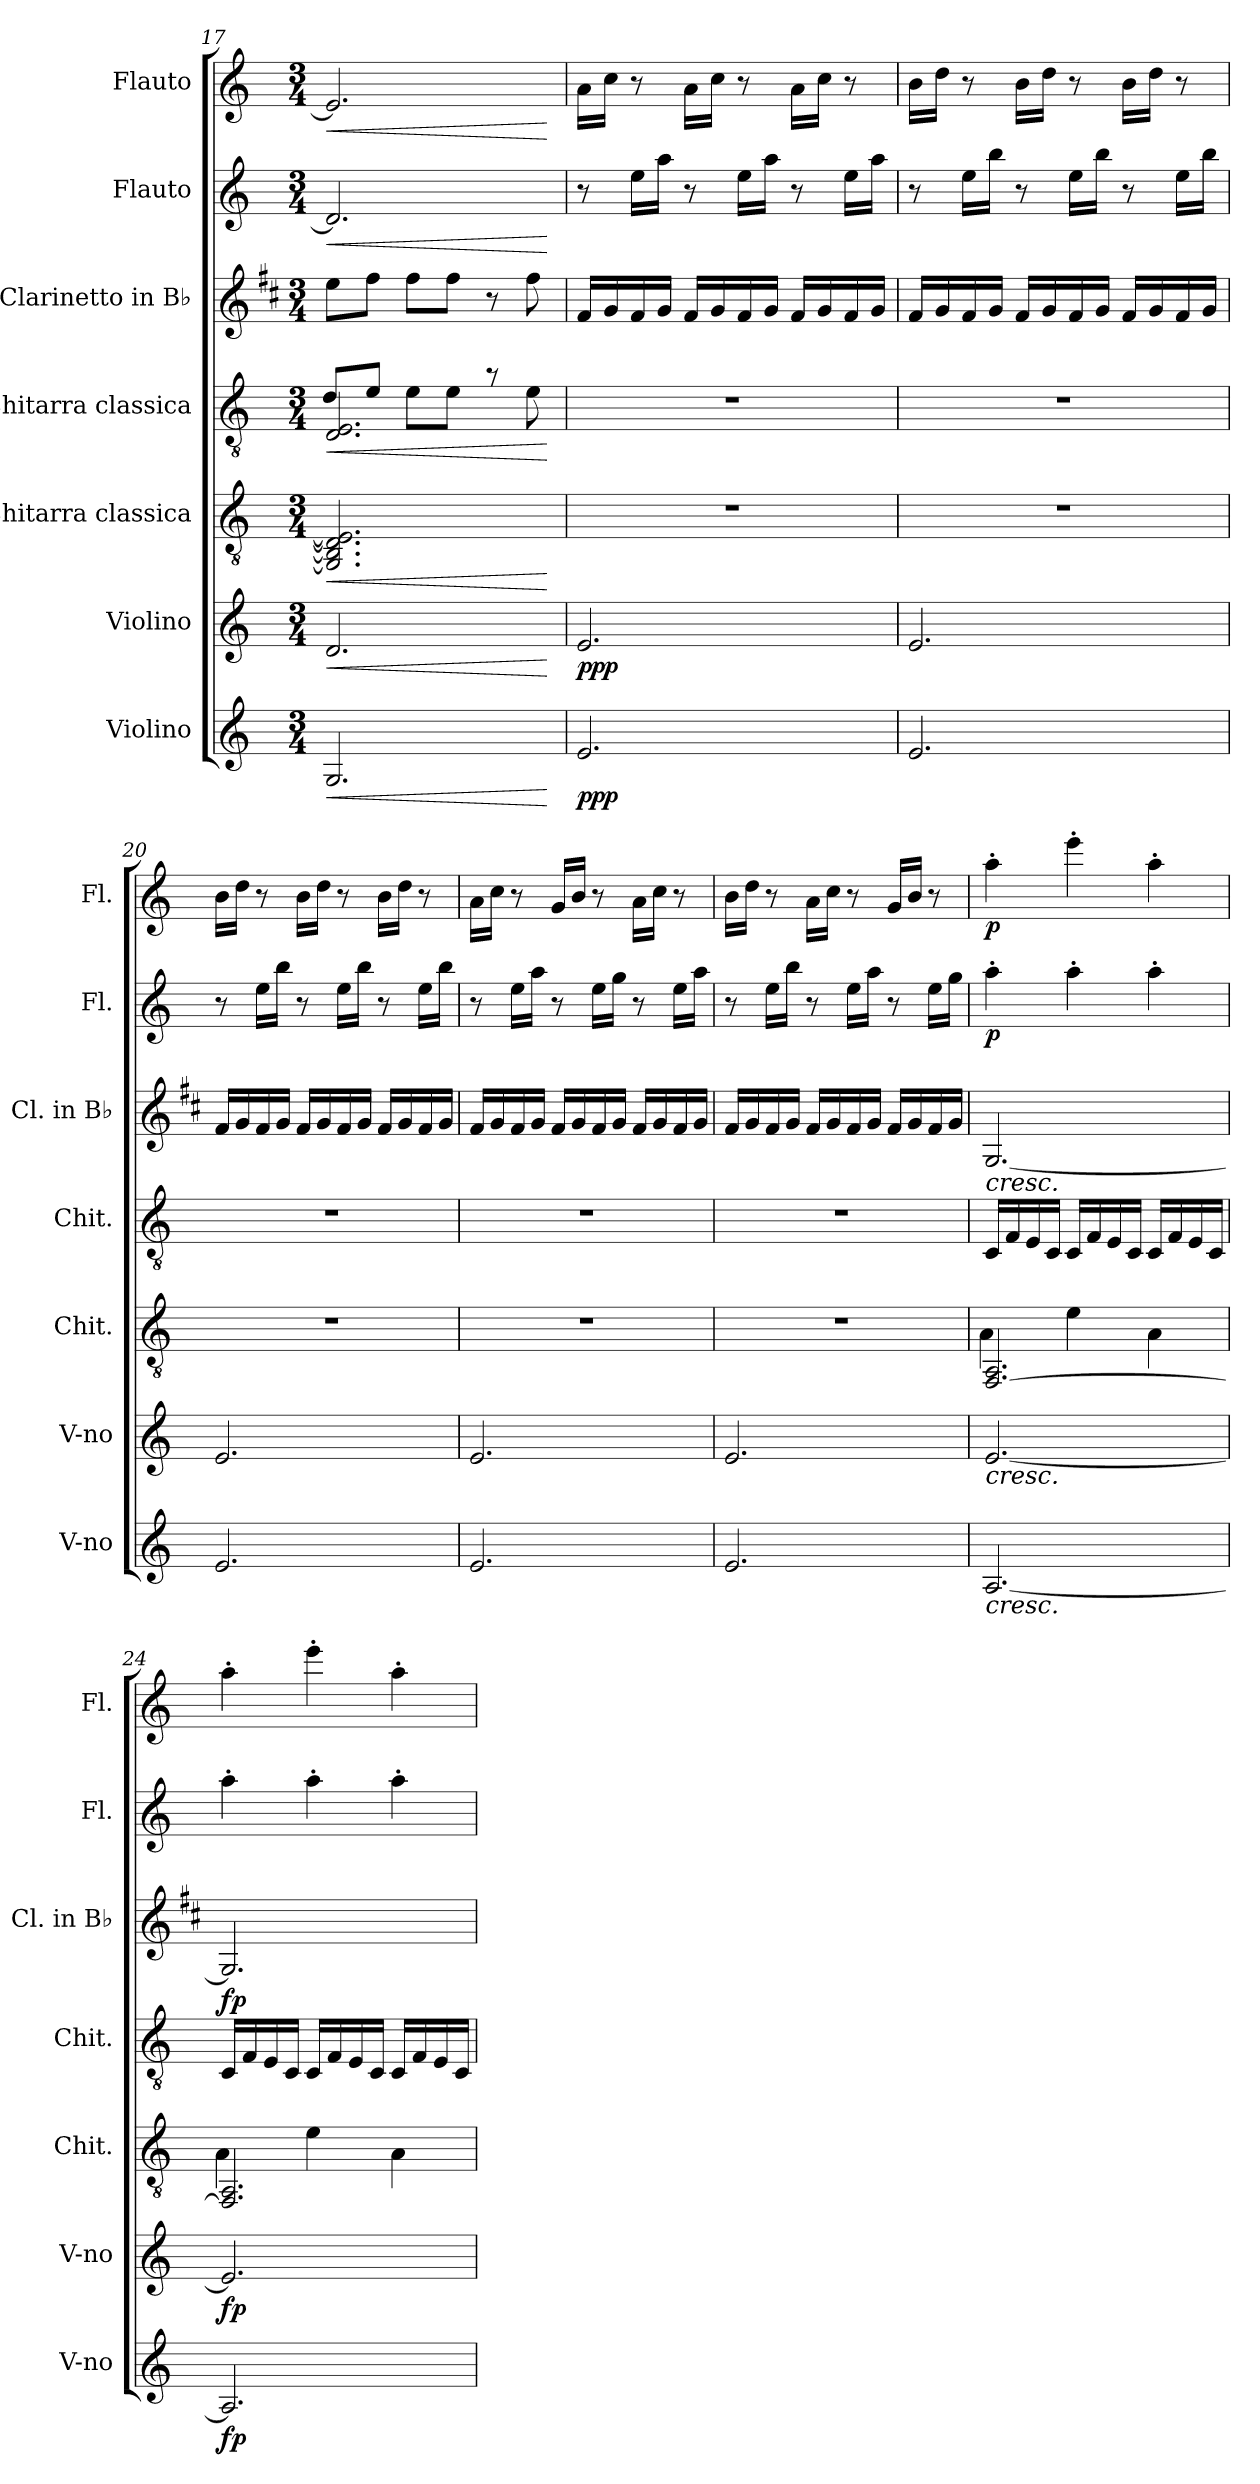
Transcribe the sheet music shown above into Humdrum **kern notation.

**kern	**dynam	**kern	**dynam	**kern	**dynam	**kern	**dynam	**kern	**dynam	**kern	**dynam	**kern	**dynam
*part7	*part7	*part6	*part6	*part5	*part5	*part4	*part4	*part3	*part3	*part2	*part2	*part1	*part1
*staff7	*staff7	*staff6	*staff6	*staff5	*staff5	*staff4	*staff4	*staff3	*staff3	*staff2	*staff2	*staff1	*staff1
*I"Violino	*	*I"Violino	*	*I"Chitarra classica	*	*I"Chitarra classica	*	*I"Clarinetto in B♭	*	*I"Flauto	*	*I"Flauto	*
*I'V-no	*	*I'V-no	*	*I'Chit.	*	*I'Chit.	*	*I'Cl. in B♭	*	*I'Fl.	*	*I'Fl.	*
*clefG2	*	*clefG2	*	*clefGv2	*	*clefGv2	*	*clefG2	*	*clefG2	*	*clefG2	*
*	*	*	*	*	*	*	*	*ITrd1c2	*	*	*	*	*
*k[]	*	*k[]	*	*k[]	*	*k[]	*	*k[]	*	*k[]	*	*k[]	*
*M3/4	*	*M3/4	*	*M3/4	*	*M3/4	*	*M3/4	*	*M3/4	*	*M3/4	*
=17	=17	=17	=17	=17	=17	=17	=17	=17	=17	=17	=17	=17	=17
!	!LO:HP:b	!	!LO:HP:b	!	!LO:HP:b	!	!LO:HP:b	!	!	!	!LO:HP:b	!	!LO:HP:b
*	*	*	*	*	*	*^	*	*	*	*	*	*	*
2.G/	<	2.d/	<	2.GG/] 2.BB/] 2.D/] 2.E/]	<	2.D/ 2.E/	8d/L	<	8dd\L	.	2.d/]	<	2.e/]	<
.	.	.	.	.	.	.	8e/J	.	8ee\J	.	.	.	.	.
.	.	.	.	.	.	.	8e\L	.	8ee\L	.	.	.	.	.
.	.	.	.	.	.	.	8e\J	.	8ee\J	.	.	.	.	.
.	.	.	.	.	.	.	8ra	.	8r	.	.	.	.	.
.	.	.	.	.	.	.	8e\	.	8ee\	.	.	.	.	.
*	*	*	*	*	*	*v	*v	*	*	*	*	*	*	*
.	[	.	[	.	[	.	[	.	.	.	[	.	[
=18	=18	=18	=18	=18	=18	=18	=18	=18	=18	=18	=18	=18	=18
!	!LO:DY:b	!	!LO:DY:b	!	!	!	!	!	!	!	!	!	!
2.e/	ppp	2.e/	ppp	2.r	.	2.r	.	16e/LL	.	8r	.	16a\LL	.
.	.	.	.	.	.	.	.	16f/	.	.	.	16cc\JJ	.
.	.	.	.	.	.	.	.	16e/	.	16ee\LL	.	8r	.
.	.	.	.	.	.	.	.	16f/JJ	.	16aa\JJ	.	.	.
.	.	.	.	.	.	.	.	16e/LL	.	8r	.	16a\LL	.
.	.	.	.	.	.	.	.	16f/	.	.	.	16cc\JJ	.
.	.	.	.	.	.	.	.	16e/	.	16ee\LL	.	8r	.
.	.	.	.	.	.	.	.	16f/JJ	.	16aa\JJ	.	.	.
.	.	.	.	.	.	.	.	16e/LL	.	8r	.	16a\LL	.
.	.	.	.	.	.	.	.	16f/	.	.	.	16cc\JJ	.
.	.	.	.	.	.	.	.	16e/	.	16ee\LL	.	8r	.
.	.	.	.	.	.	.	.	16f/JJ	.	16aa\JJ	.	.	.
=19	=19	=19	=19	=19	=19	=19	=19	=19	=19	=19	=19	=19	=19
2.e/	.	2.e/	.	2.r	.	2.r	.	16e/LL	.	8r	.	16b\LL	.
.	.	.	.	.	.	.	.	16f/	.	.	.	16dd\JJ	.
.	.	.	.	.	.	.	.	16e/	.	16ee\LL	.	8r	.
.	.	.	.	.	.	.	.	16f/JJ	.	16bb\JJ	.	.	.
.	.	.	.	.	.	.	.	16e/LL	.	8r	.	16b\LL	.
.	.	.	.	.	.	.	.	16f/	.	.	.	16dd\JJ	.
.	.	.	.	.	.	.	.	16e/	.	16ee\LL	.	8r	.
.	.	.	.	.	.	.	.	16f/JJ	.	16bb\JJ	.	.	.
.	.	.	.	.	.	.	.	16e/LL	.	8r	.	16b\LL	.
.	.	.	.	.	.	.	.	16f/	.	.	.	16dd\JJ	.
.	.	.	.	.	.	.	.	16e/	.	16ee\LL	.	8r	.
.	.	.	.	.	.	.	.	16f/JJ	.	16bb\JJ	.	.	.
!!LO:PB:g=z
=20	=20	=20	=20	=20	=20	=20	=20	=20	=20	=20	=20	=20	=20
2.e/	.	2.e/	.	2.r	.	2.r	.	16e/LL	.	8r	.	16b\LL	.
.	.	.	.	.	.	.	.	16f/	.	.	.	16dd\JJ	.
.	.	.	.	.	.	.	.	16e/	.	16ee\LL	.	8r	.
.	.	.	.	.	.	.	.	16f/JJ	.	16bb\JJ	.	.	.
.	.	.	.	.	.	.	.	16e/LL	.	8r	.	16b\LL	.
.	.	.	.	.	.	.	.	16f/	.	.	.	16dd\JJ	.
.	.	.	.	.	.	.	.	16e/	.	16ee\LL	.	8r	.
.	.	.	.	.	.	.	.	16f/JJ	.	16bb\JJ	.	.	.
.	.	.	.	.	.	.	.	16e/LL	.	8r	.	16b\LL	.
.	.	.	.	.	.	.	.	16f/	.	.	.	16dd\JJ	.
.	.	.	.	.	.	.	.	16e/	.	16ee\LL	.	8r	.
.	.	.	.	.	.	.	.	16f/JJ	.	16bb\JJ	.	.	.
=21	=21	=21	=21	=21	=21	=21	=21	=21	=21	=21	=21	=21	=21
2.e/	.	2.e/	.	2.r	.	2.r	.	16e/LL	.	8r	.	16a\LL	.
.	.	.	.	.	.	.	.	16f/	.	.	.	16cc\JJ	.
.	.	.	.	.	.	.	.	16e/	.	16ee\LL	.	8r	.
.	.	.	.	.	.	.	.	16f/JJ	.	16aa\JJ	.	.	.
.	.	.	.	.	.	.	.	16e/LL	.	8r	.	16g/LL	.
.	.	.	.	.	.	.	.	16f/	.	.	.	16b/JJ	.
.	.	.	.	.	.	.	.	16e/	.	16ee\LL	.	8r	.
.	.	.	.	.	.	.	.	16f/JJ	.	16gg\JJ	.	.	.
.	.	.	.	.	.	.	.	16e/LL	.	8r	.	16a\LL	.
.	.	.	.	.	.	.	.	16f/	.	.	.	16cc\JJ	.
.	.	.	.	.	.	.	.	16e/	.	16ee\LL	.	8r	.
.	.	.	.	.	.	.	.	16f/JJ	.	16aa\JJ	.	.	.
=22	=22	=22	=22	=22	=22	=22	=22	=22	=22	=22	=22	=22	=22
2.e/	.	2.e/	.	2.r	.	2.r	.	16e/LL	.	8r	.	16b\LL	.
.	.	.	.	.	.	.	.	16f/	.	.	.	16dd\JJ	.
.	.	.	.	.	.	.	.	16e/	.	16ee\LL	.	8r	.
.	.	.	.	.	.	.	.	16f/JJ	.	16bb\JJ	.	.	.
.	.	.	.	.	.	.	.	16e/LL	.	8r	.	16a\LL	.
.	.	.	.	.	.	.	.	16f/	.	.	.	16cc\JJ	.
.	.	.	.	.	.	.	.	16e/	.	16ee\LL	.	8r	.
.	.	.	.	.	.	.	.	16f/JJ	.	16aa\JJ	.	.	.
.	.	.	.	.	.	.	.	16e/LL	.	8r	.	16g/LL	.
.	.	.	.	.	.	.	.	16f/	.	.	.	16b/JJ	.
.	.	.	.	.	.	.	.	16e/	.	16ee\LL	.	8r	.
.	.	.	.	.	.	.	.	16f/JJ	.	16gg\JJ	.	.	.
!!LO:PB:g=z
=23	=23	=23	=23	=23	=23	=23	=23	=23	=23	=23	=23	=23	=23
*	*	*	*	*^	*	*	*	*	*	*	*	*	*
!	!	!	!	!	!	!	!	!	!LO:TX:b:i:t=cresc.	!	!	!	!	!
!	!	!LO:TX:b:i:t=cresc.	!	!	!	!	!	!	!	!	!	!	!	!
!LO:TX:b:i:t=cresc.	!	!	!	!	!	!	!	!	!	!	!	!	!	!
!	!	!	!	!	!	!	!	!	!	!	!	!LO:DY:b	!	!LO:DY:b
[2.A/	.	[2.e/	.	[2.FF/ 2.AA/	4A\	.	16C/LL	.	[2.F/	.	4aa'\	p	4aa'\	p
.	.	.	.	.	.	.	16F/	.	.	.	.	.	.	.
.	.	.	.	.	.	.	16E/	.	.	.	.	.	.	.
.	.	.	.	.	.	.	16C/JJ	.	.	.	.	.	.	.
.	.	.	.	.	4e\	.	16C/LL	.	.	.	4aa'\	.	4eee'\	.
.	.	.	.	.	.	.	16F/	.	.	.	.	.	.	.
.	.	.	.	.	.	.	16E/	.	.	.	.	.	.	.
.	.	.	.	.	.	.	16C/JJ	.	.	.	.	.	.	.
.	.	.	.	.	4A\	.	16C/LL	.	.	.	4aa'\	.	4aa'\	.
.	.	.	.	.	.	.	16F/	.	.	.	.	.	.	.
.	.	.	.	.	.	.	16E/	.	.	.	.	.	.	.
.	.	.	.	.	.	.	16C/JJ	.	.	.	.	.	.	.
=24	=24	=24	=24	=24	=24	=24	=24	=24	=24	=24	=24	=24	=24	=24
!	!LO:DY:b	!	!LO:DY:b	!	!	!	!	!	!	!LO:DY:b	!	!	!	!
2.A/]	fp	2.e/]	fp	2.FF/] 2.AA/	4A\	.	16C/LL	.	2.F/]	fp	4aa'\	.	4aa'\	.
.	.	.	.	.	.	.	16F/	.	.	.	.	.	.	.
.	.	.	.	.	.	.	16E/	.	.	.	.	.	.	.
.	.	.	.	.	.	.	16C/JJ	.	.	.	.	.	.	.
.	.	.	.	.	4e\	.	16C/LL	.	.	.	4aa'\	.	4eee'\	.
.	.	.	.	.	.	.	16F/	.	.	.	.	.	.	.
.	.	.	.	.	.	.	16E/	.	.	.	.	.	.	.
.	.	.	.	.	.	.	16C/JJ	.	.	.	.	.	.	.
.	.	.	.	.	4A\	.	16C/LL	.	.	.	4aa'\	.	4aa'\	.
.	.	.	.	.	.	.	16F/	.	.	.	.	.	.	.
.	.	.	.	.	.	.	16E/	.	.	.	.	.	.	.
.	.	.	.	.	.	.	16C/JJ	.	.	.	.	.	.	.
*	*	*	*	*v	*v	*	*	*	*	*	*	*	*	*
=	=	=	=	=	=	=	=	=	=	=	=	=	=
*-	*-	*-	*-	*-	*-	*-	*-	*-	*-	*-	*-	*-	*-
